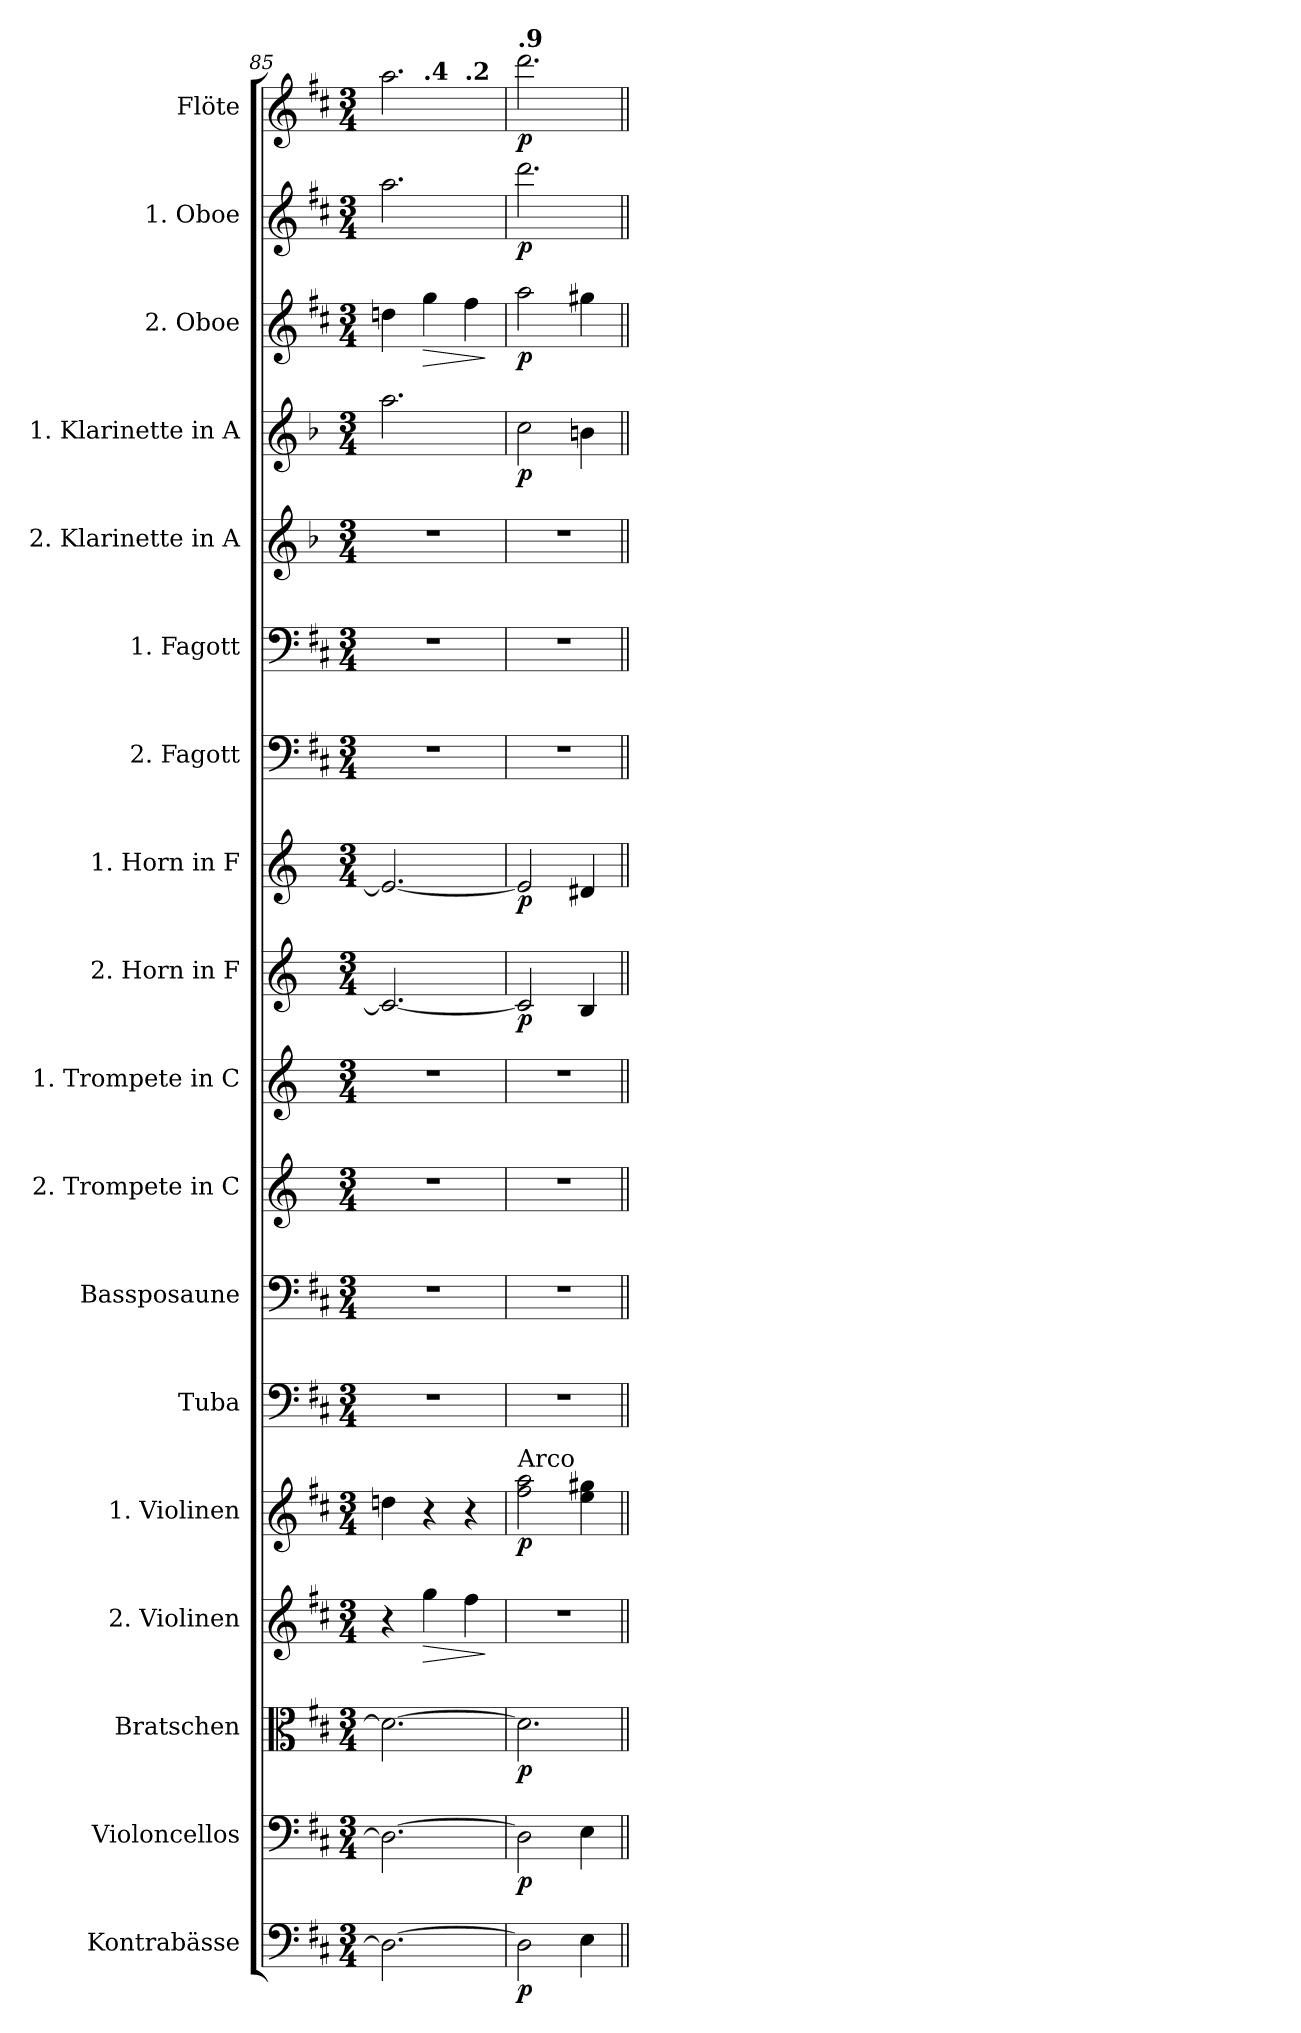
**kern	**dynam	**kern	**dynam	**kern	**dynam	**kern	**dynam	**kern	**dynam	**kern	**kern	**kern	**kern	**kern	**dynam	**kern	**dynam	**kern	**kern	**kern	**kern	**dynam	**kern	**dynam	**kern	**dynam	**kern	**dynam
*part18	*part18	*part17	*part17	*part16	*part16	*part15	*part15	*part14	*part14	*part13	*part12	*part11	*part10	*part9	*part9	*part8	*part8	*part7	*part6	*part5	*part4	*part4	*part3	*part3	*part2	*part2	*part1	*part1
*staff18	*staff18	*staff17	*staff17	*staff16	*staff16	*staff15	*staff15	*staff14	*staff14	*staff13	*staff12	*staff11	*staff10	*staff9	*staff9	*staff8	*staff8	*staff7	*staff6	*staff5	*staff4	*staff4	*staff3	*staff3	*staff2	*staff2	*staff1	*staff1
*I"Kontrabässe	*	*I"Violoncellos	*	*I"Bratschen	*	*I"2. Violinen	*	*I"1. Violinen	*	*I"Tuba	*I"Bassposaune	*I"2. Trompete in C	*I"1. Trompete in C	*I"2. Horn in F	*	*I"1. Horn in F	*	*I"2. Fagott	*I"1. Fagott	*I"2. Klarinette in A	*I"1. Klarinette in A	*	*I"2. Oboe	*	*I"1. Oboe	*	*I"Flöte	*
*I'Kbs.	*	*I'Vcs.	*	*I'Bran.	*	*I'2. Vln.	*	*I'1. Vln.	*	*I'Tba.	*I'B.psn.	*	*	*	*	*	*	*I'2. Fgt.	*I'1. Fgt.	*	*	*	*I'2. Ob.	*	*I'1. Ob.	*	*I'Fl.	*
*clefF4	*	*clefF4	*	*clefC3	*	*clefG2	*	*clefG2	*	*clefF4	*clefF4	*clefG2	*clefG2	*clefG2	*	*clefG2	*	*clefF4	*clefF4	*clefG2	*clefG2	*	*clefG2	*	*clefG2	*	*clefG2	*
*ITrd7c12	*	*	*	*	*	*	*	*	*	*	*	*	*	*ITrd4c7	*	*ITrd4c7	*	*	*	*ITrd2c3	*ITrd2c3	*	*	*	*	*	*	*
*k[f#c#]	*	*k[f#c#]	*	*k[f#c#]	*	*k[f#c#]	*	*k[f#c#]	*	*k[f#c#]	*k[f#c#]	*k[]	*k[]	*k[b-]	*	*k[b-]	*	*k[f#c#]	*k[f#c#]	*k[f#c#]	*k[f#c#]	*	*k[f#c#]	*	*k[f#c#]	*	*k[f#c#]	*
*M3/4	*	*M3/4	*	*M3/4	*	*M3/4	*	*M3/4	*	*M3/4	*M3/4	*M3/4	*M3/4	*M3/4	*	*M3/4	*	*M3/4	*M3/4	*M3/4	*M3/4	*	*M3/4	*	*M3/4	*	*M3/4	*
*MM174	*	*MM174	*	*MM174	*	*MM174	*	*MM174	*	*MM174	*MM174	*MM174	*MM174	*MM174	*	*MM174	*	*MM174	*MM174	*MM174	*MM174	*	*MM174	*	*MM174	*	*MM174	*
=85	=85	=85	=85	=85	=85	=85	=85	=85	=85	=85	=85	=85	=85	=85	=85	=85	=85	=85	=85	=85	=85	=85	=85	=85	=85	=85	=85	=85
!	!	!	!	!	!	!	!	!	!	!	!	!	!	!	!	!	!	!	!	!	!	!	!	!	!	!	!LO:TX:a:B:t=.5	!
*	*	*	*	*	*	*	*	*	*	*	*	*	*	*	*	*	*	*	*	*	*	*	*	*	*	*	*^	*
*	*	*	*	*	*	*	*	*	*	*	*	*	*	*	*	*	*	*	*	*	*	*	*	*	*	*	*	*^	*
2.DD\_	.	2.D\_	.	2.d\_	.	4r	.	4ddn\	.	2.r	2.r	2.r	2.r	2.F#/_	.	2.A/_	.	2.r	2.r	2.r	2.ff#\	.	4ddn\	.	2.aa\	.	2.aa\	4ryy	2ryy	.
*	*	*	*	*	*	*	*	*	*	*	*	*	*	*	*	*	*	*	*	*	*	*	*	*	*	*	*MM171	*	*	*
!	!	!	!	!	!	!	!	!	!	!	!	!	!	!	!	!	!	!	!	!	!	!	!	!	!	!	!	!LO:TX:a:B:t=.4	!	!
!	!	!	!	!	!	!	!LO:HP:b	!	!	!	!	!	!	!	!	!	!	!	!	!	!	!	!	!LO:HP:b	!	!	!	!	!	!
.	.	.	.	.	.	4gg\	>	4r	.	.	.	.	.	.	.	.	.	.	.	.	.	.	4gg\	>	.	.	.	2ryy	.	.
*	*	*	*	*	*	*	*	*	*	*	*	*	*	*	*	*	*	*	*	*	*	*	*	*	*	*	*MM168	*	*	*
!	!	!	!	!	!	!	!	!	!	!	!	!	!	!	!	!	!	!	!	!	!	!	!	!	!	!	!	!	!LO:TX:a:B:t=.2	!
.	.	.	.	.	.	4ff#\	.	4r	.	.	.	.	.	.	.	.	.	.	.	.	.	.	4ff#\	.	.	.	.	.	4ryy	.
.	.	.	.	.	.	.	]	.	.	.	.	.	.	.	.	.	.	.	.	.	.	.	.	]	.	.	.	.	.	.
*	*	*	*	*	*	*	*	*	*	*	*	*	*	*	*	*	*	*	*	*	*	*	*	*	*	*	*v	*v	*v	*
=86	=86	=86	=86	=86	=86	=86	=86	=86	=86	=86	=86	=86	=86	=86	=86	=86	=86	=86	=86	=86	=86	=86	=86	=86	=86	=86	=86	=86
*	*	*	*	*	*	*	*	*	*	*	*	*	*	*	*	*	*	*	*	*	*	*	*	*	*	*	*MM162	*
*	*	*	*	*	*	*	*	*	*	*	*	*	*	*	*	*	*	*	*	*	*	*	*	*	*	*	*^	*
*	*	*	*	*	*	*	*	*	*	*	*	*	*	*	*	*	*	*	*	*	*	*	*	*	*	*	*	*^	*
!	!	!	!	!	!	!	!	!	!	!	!	!	!	!	!	!	!	!	!	!	!	!	!	!	!	!	!LO:TX:a:B:t=.9	!	!	!
!	!	!	!	!	!	!	!	!LO:TX:a:t=Arco	!	!	!	!	!	!	!	!	!	!	!	!	!	!	!	!	!	!	!	!	!	!
!	!LO:DY:b	!	!LO:DY:b	!	!LO:DY:b	!	!	!	!LO:DY:b	!	!	!	!	!	!LO:DY:b	!	!LO:DY:b	!	!	!	!	!LO:DY:b	!	!LO:DY:b	!	!LO:DY:b	!	!	!	!LO:DY:b
*	*	*	*	*	*	*	*	*	*	*	*	*	*	*	*	*	*	*	*	*	*	*	*	*	*	*	*	*v	*v	*
2DD\]	p	2D\]	p	2.d\]	p	2.r	.	2ff#\ 2aa\	p	2.r	2.r	2.r	2.r	2F#/]	p	2A/]	p	2.r	2.r	2.r	2a\	p	2aa\	p	2.ddd\	p	2.ddd\	2ryy	p
*	*	*	*	*	*	*	*	*	*	*	*	*	*	*	*	*	*	*	*	*	*	*	*	*	*	*	*MM156	*	*
4EE\	.	4E\	.	.	.	.	.	4ee\ 4gg#X\	.	.	.	.	.	4E/	.	4G#X/	.	.	.	.	4g#X\	.	4gg#X\	.	.	.	.	4ryy	.
*	*	*	*	*	*	*	*	*	*	*	*	*	*	*	*	*	*	*	*	*	*	*	*	*	*	*	*v	*v	*
=||	=||	=||	=||	=||	=||	=||	=||	=||	=||	=||	=||	=||	=||	=||	=||	=||	=||	=||	=||	=||	=||	=||	=||	=||	=||	=||	=||	=||
*-	*-	*-	*-	*-	*-	*-	*-	*-	*-	*-	*-	*-	*-	*-	*-	*-	*-	*-	*-	*-	*-	*-	*-	*-	*-	*-	*-	*-
